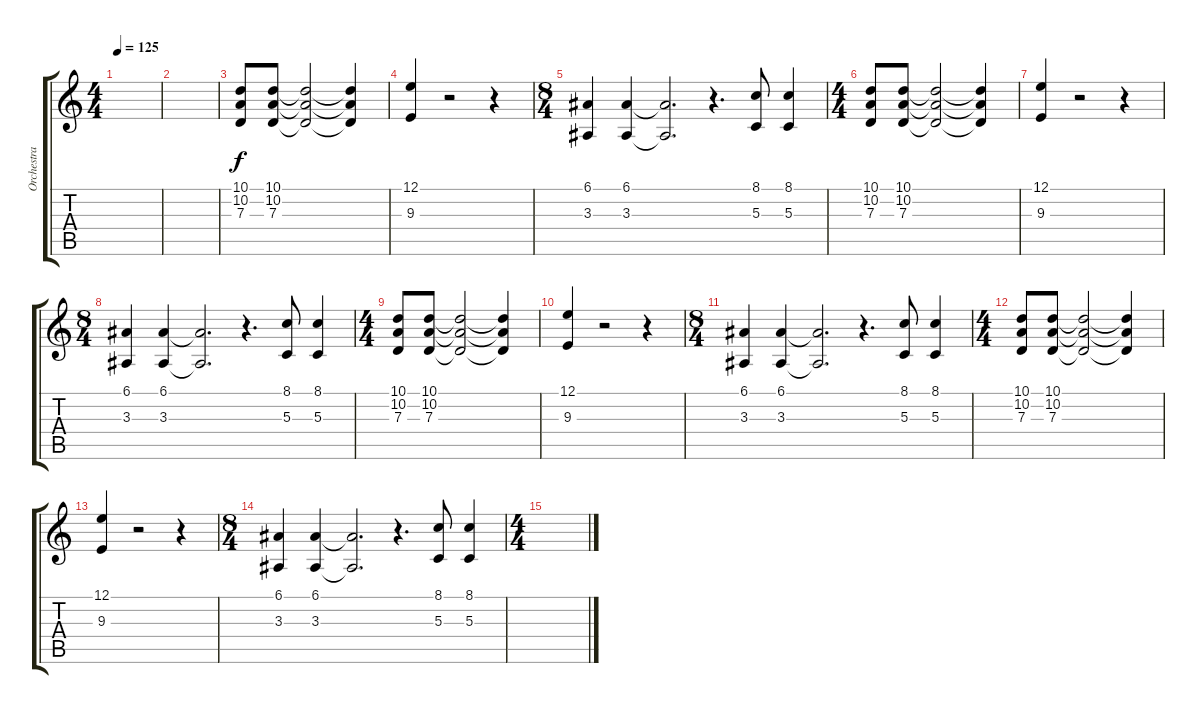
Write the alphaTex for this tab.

\track ("Orchestra Hit" "Orchestra ") {instrument orchestrahit}
\staff {score tabs}
\tuning (E4 B3 G3 D3 A2 E2) {hide}
\ts (4 4)
\tempo 125
\clef g2
\ks c
|
|
(10.1 10.2 7.3).8 (10.1 10.2 7.3).8 (10.1{t} 10.2{t} 7.3{t}).2 (10.1{t} 10.2{t} 7.3{t}).4 |
(12.1 9.3).4 r.2 r.4 |
\ts (8 4)
(6.1 3.3).4 (6.1 3.3).4 (6.1{t} 3.3{t}).2{d} r.4{d} (8.1 5.3).8 (8.1 5.3).4 |
\ts (4 4)
(10.1 10.2 7.3).8 (10.1 10.2 7.3).8 (10.1{t} 10.2{t} 7.3{t}).2 (10.1{t} 10.2{t} 7.3{t}).4 |
(12.1 9.3).4 r.2 r.4 |
\ts (8 4)
(6.1 3.3).4 (6.1 3.3).4 (6.1{t} 3.3{t}).2{d} r.4{d} (8.1 5.3).8 (8.1 5.3).4 |
\ts (4 4)
(10.1 10.2 7.3).8 (10.1 10.2 7.3).8 (10.1{t} 10.2{t} 7.3{t}).2 (10.1{t} 10.2{t} 7.3{t}).4 |
(12.1 9.3).4 r.2 r.4 |
\ts (8 4)
(6.1 3.3).4 (6.1 3.3).4 (6.1{t} 3.3{t}).2{d} r.4{d} (8.1 5.3).8 (8.1 5.3).4 |
\ts (4 4)
(10.1 10.2 7.3).8 (10.1 10.2 7.3).8 (10.1{t} 10.2{t} 7.3{t}).2 (10.1{t} 10.2{t} 7.3{t}).4 |
(12.1 9.3).4 r.2 r.4 |
\ts (8 4)
(6.1 3.3).4 (6.1 3.3).4 (6.1{t} 3.3{t}).2{d} r.4{d} (8.1 5.3).8 (8.1 5.3).4 |
\ts (4 4)
